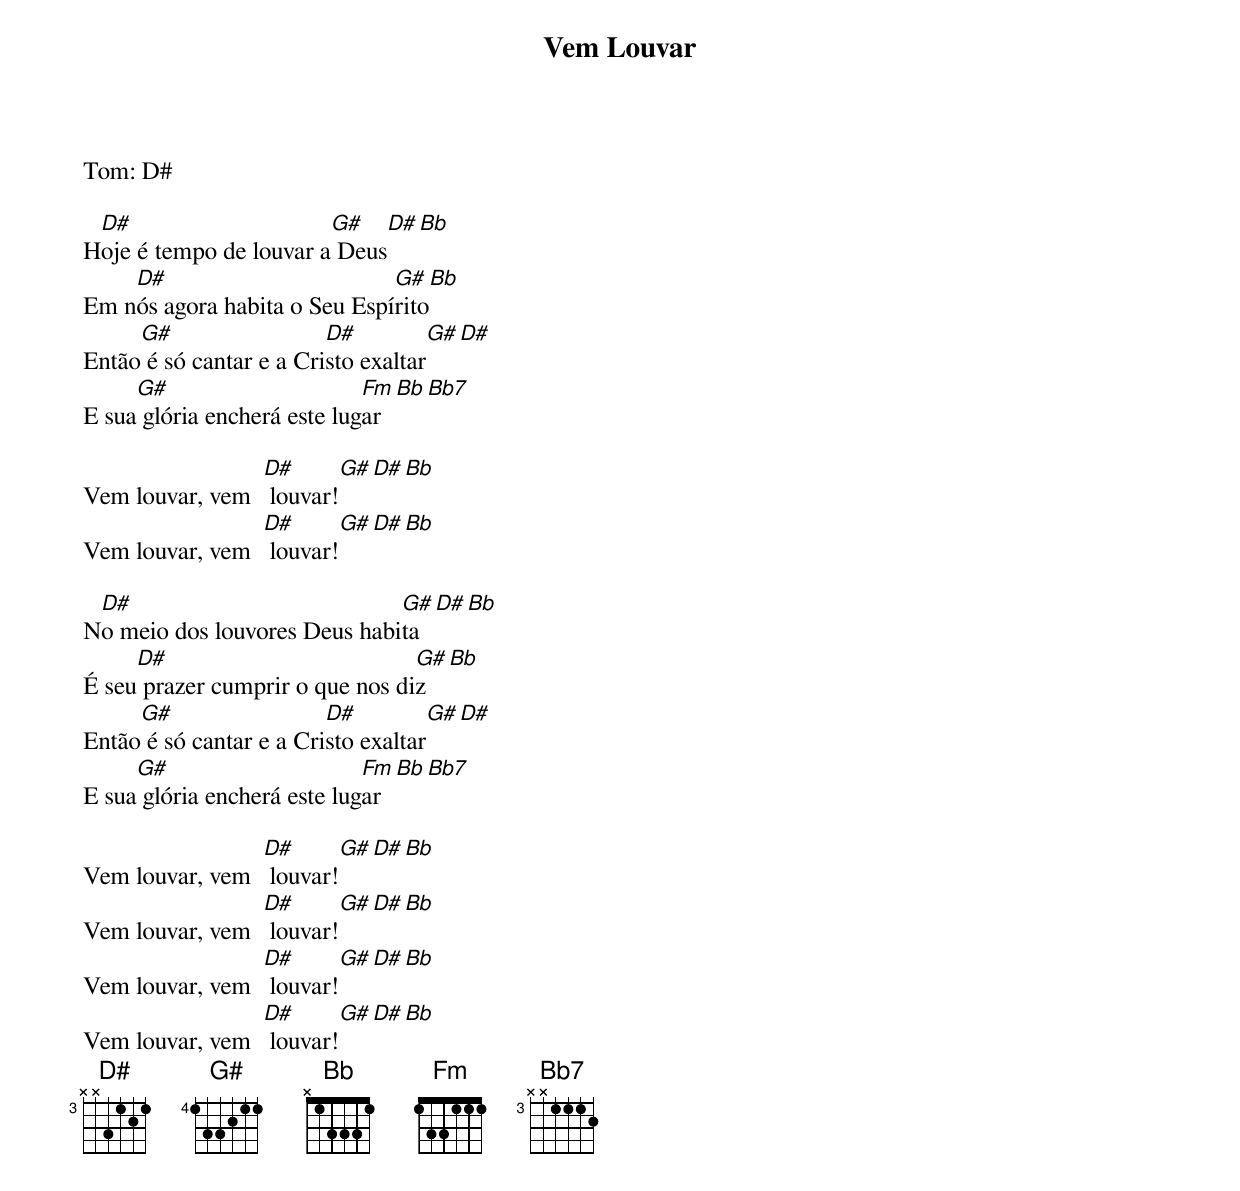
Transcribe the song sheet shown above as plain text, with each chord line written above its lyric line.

Vem Louvar
Tom: D#

 D#                     G#                        D#      Bb
Hoje é tempo de louvar a Deus
    D#                        G#                      Bb
Em nós agora habita o Seu Espírito
     G#                  D#               G#             D#
Então é só cantar e a Cristo exaltar
     G#                      Fm            Bb        Bb7
E sua glória encherá este lugar

                 D#      G#         D#    Bb
Vem louvar, vem   louvar!
                 D#      G#         D#    Bb
Vem louvar, vem   louvar!

 D#                           G#                      D#       Bb
No meio dos louvores Deus habita
     D#                          G#                       Bb
É seu prazer cumprir o que nos diz
     G#                  D#               G#             D#
Então é só cantar e a Cristo exaltar
     G#                      Fm            Bb        Bb7
E sua glória encherá este lugar

                 D#      G#         D#    Bb
Vem louvar, vem   louvar!
                 D#      G#         D#    Bb
Vem louvar, vem   louvar!
                 D#      G#         D#    Bb
Vem louvar, vem   louvar!
                 D#      G#         D#    Bb
Vem louvar, vem   louvar!
